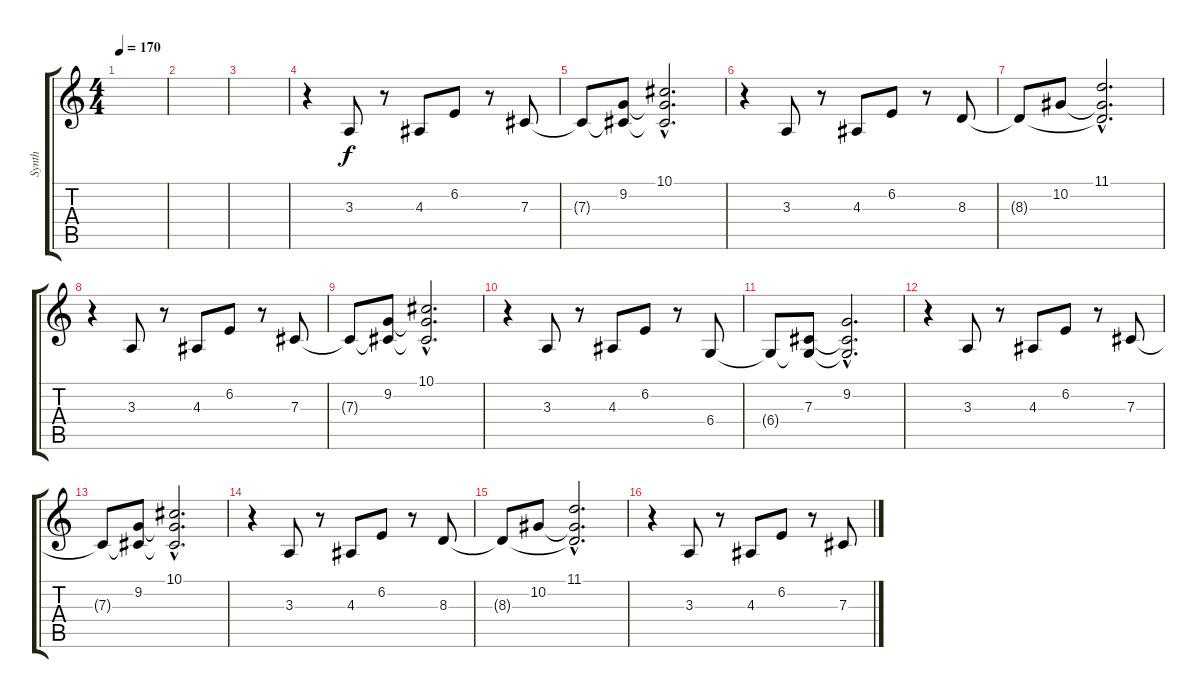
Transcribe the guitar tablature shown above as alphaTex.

\track ("Synth" "Synth") {instrument lead2sawtooth}
\staff {score tabs}
\tuning (Eb4 Bb3 Gb3 Db3 Ab2 Eb2) {hide}
\ts (4 4)
\tempo 170
\clef g2
\ks c
|
|
|
r.4 3.3.8 r.8 4.3.8 6.2.8 r.8 7.3.8 |
7.3{t}.8 (9.2 7.3{t}).8 (10.1{hac} 9.2{hac t} 7.3{hac t}).2{d} |
r.4 3.3.8 r.8 4.3.8 6.2.8 r.8 8.3.8 |
8.3{t}.8 10.2.8 (11.1{hac} 10.2{hac t} 8.3{hac t}).2{d} |
r.4 3.3.8 r.8 4.3.8 6.2.8 r.8 7.3.8 |
7.3{t}.8 (9.2 7.3{t}).8 (10.1{hac} 9.2{hac t} 7.3{hac t}).2{d} |
r.4 3.3.8 r.8 4.3.8 6.2.8 r.8 6.4.8 |
6.4{t}.8 (7.3 6.4{t}).8 (9.2{hac} 7.3{hac t} 6.4{hac t}).2{d} |
r.4 3.3.8 r.8 4.3.8 6.2.8 r.8 7.3.8 |
7.3{t}.8 (9.2 7.3{t}).8 (10.1{hac} 9.2{hac t} 7.3{hac t}).2{d} |
r.4 3.3.8 r.8 4.3.8 6.2.8 r.8 8.3.8 |
8.3{t}.8 10.2.8 (11.1{hac} 10.2{hac t} 8.3{hac t}).2{d} |
r.4 3.3.8 r.8 4.3.8 6.2.8 r.8 7.3.8
